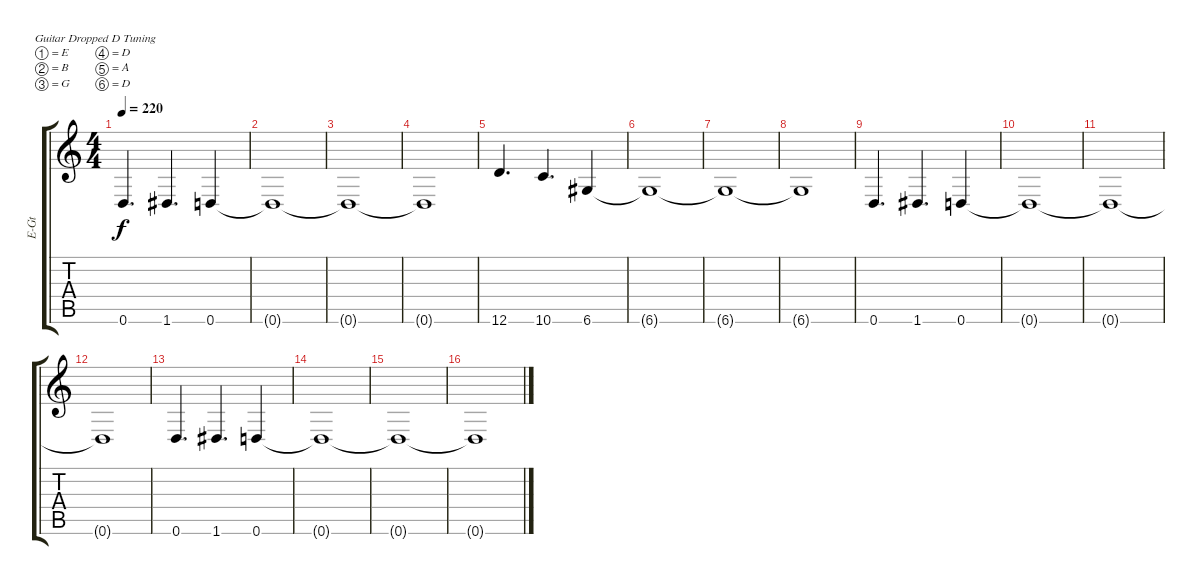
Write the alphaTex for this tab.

\bracketExtendMode groupsimilarinstruments
\otherSystemsTrackNameOrientation horizontal
\track ("Guitar-spare" "E-Gt") {instrument distortionguitar}
\staff {score tabs}
\tuning (E4 B3 G3 D3 A2 D2)
\ts (4 4)
\tempo 220
\clef g2
\ks c
0.6.4{d dy f beam Up} 1.6{acc #}.4{d beam Up} 0.6.4{beam Up} |
0.6{t}.1{beam Up} |
0.6{t}.1{beam Up} |
0.6{t}.1{beam Up} |
12.6.4{d beam Up} 10.6.4{d beam Up} 6.6{acc #}.4{beam Up} |
6.6{t acc #}.1{beam Up} |
6.6{t acc #}.1{beam Up} |
6.6{t acc #}.1{beam Up} |
0.6.4{d beam Up} 1.6{acc #}.4{d beam Up} 0.6.4{beam Up} |
0.6{t}.1{beam Up} |
0.6{t}.1{beam Up} |
0.6{t}.1{beam Up} |
0.6.4{d beam Up} 1.6{acc #}.4{d beam Up} 0.6.4{beam Up} |
0.6{t}.1{beam Up} |
0.6{t}.1{beam Up} |
0.6{t}.1{beam Up}
